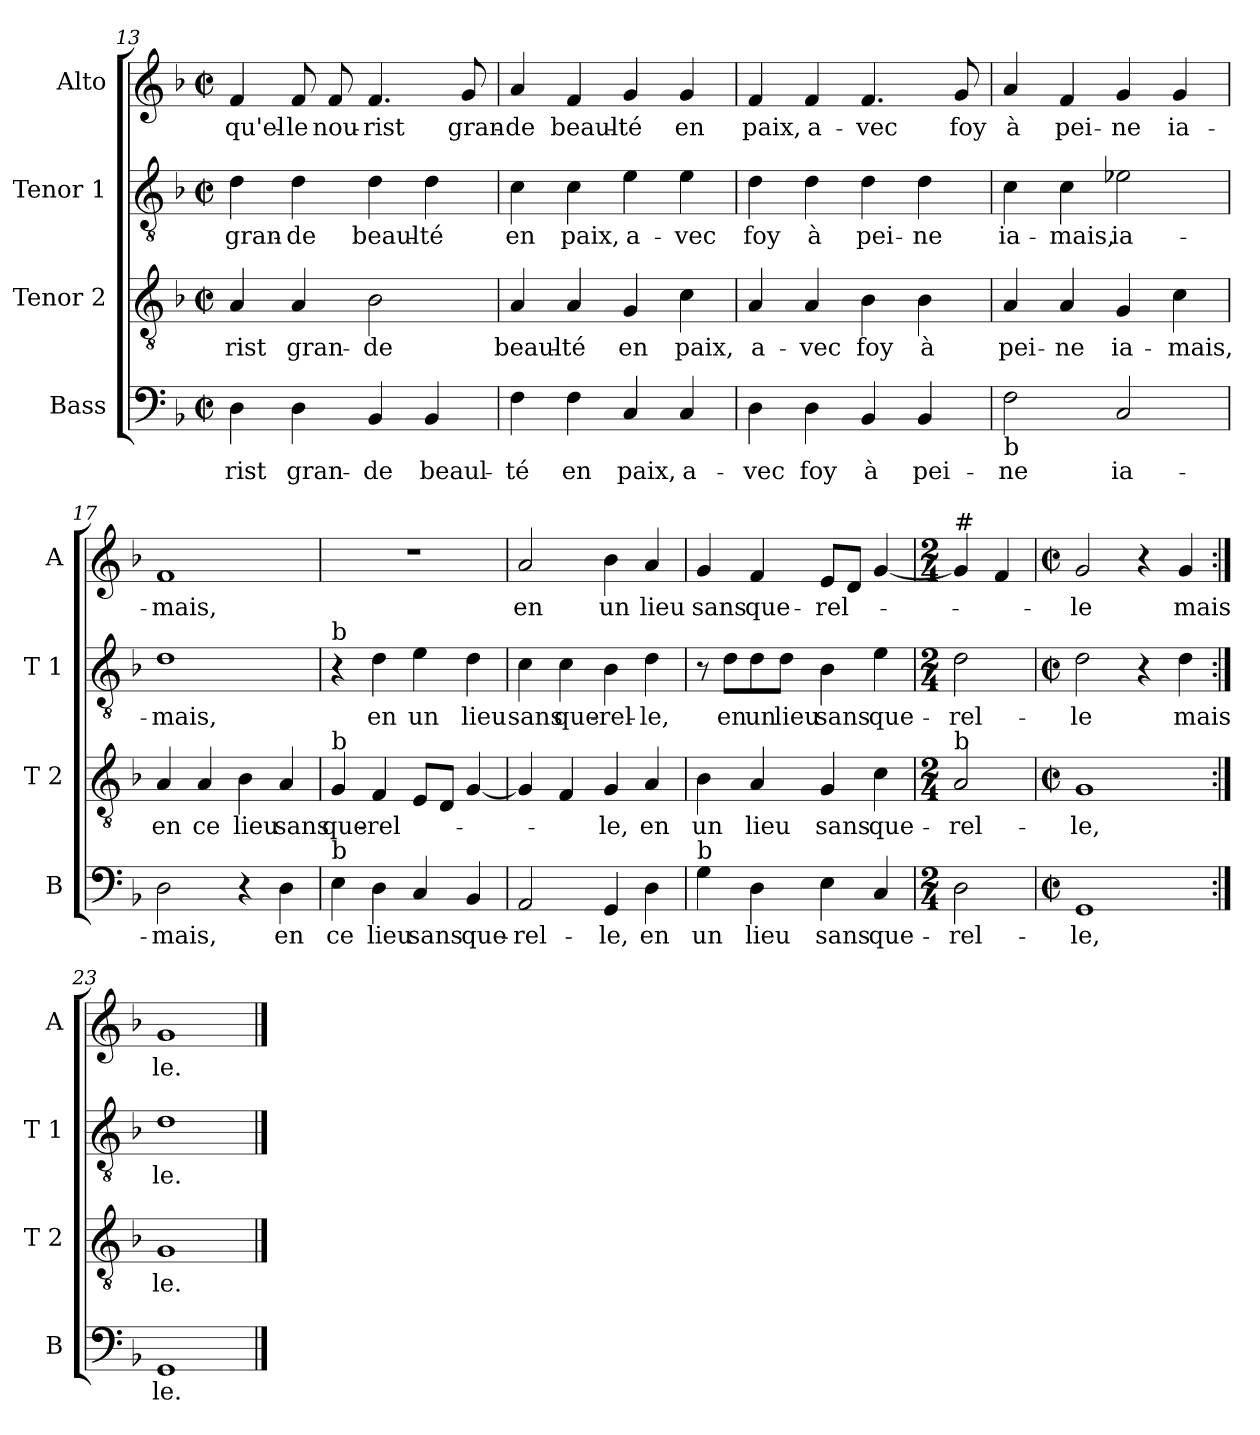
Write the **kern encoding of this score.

**kern	**text	**kern	**text	**kern	**text	**kern	**text
*part4	*part4	*part3	*part3	*part2	*part2	*part1	*part1
*staff4	*staff4	*staff3	*staff3	*staff2	*staff2	*staff1	*staff1
*I"Bass	*	*I"Tenor 2	*	*I"Tenor 1	*	*I"Alto	*
*I'B	*	*I'T 2	*	*I'T 1	*	*I'A	*
*clefF4	*	*clefGv2	*	*clefGv2	*	*clefG2	*
*k[b-]	*	*k[b-]	*	*k[b-]	*	*k[b-]	*
*F:	*	*F:	*	*F:	*	*F:	*
*M2/2	*	*M2/2	*	*M2/2	*	*M2/2	*
*met(c|)	*	*met(c|)	*	*met(c|)	*	*met(c|)	*
=13	=13	=13	=13	=13	=13	=13	=13
!	!LO:LY:b	!	!LO:LY:b	!	!LO:LY:b	!	!LO:LY:b
4D\	-rist	4A/	-rist	4d\	gran-	4f/	qu'el-
!	!LO:LY:b	!	!LO:LY:b	!	!LO:LY:b	!	!LO:LY:b
4D\	gran-	4A/	gran-	4d\	-de	8f/	-le
!	!	!	!	!	!	!	!LO:LY:b
.	.	.	.	.	.	8f/	nou-
!	!LO:LY:b	!	!LO:LY:b	!	!LO:LY:b	!	!LO:LY:b
4BB-/	-de	2B-\	-de	4d\	beaul-	4.f/	-rist
!	!LO:LY:b	!	!	!	!LO:LY:b	!	!
4BB-/	beaul-	.	.	4d\	-té	.	.
!	!	!	!	!	!	!	!LO:LY:b
.	.	.	.	.	.	8g/	gran-
!!LO:LB:g=z
=14	=14	=14	=14	=14	=14	=14	=14
!	!LO:LY:b	!	!LO:LY:b	!	!LO:LY:b	!	!LO:LY:b
4F\	-té	4A/	beaul-	4c\	en	4a/	-de
!	!LO:LY:b	!	!LO:LY:b	!	!LO:LY:b	!	!LO:LY:b
4F\	en	4A/	-té	4c\	paix,	4f/	beaul-
!	!LO:LY:b	!	!LO:LY:b	!	!LO:LY:b	!	!LO:LY:b
4C/	paix,	4G/	en	4e\	a-	4g/	-té
!	!LO:LY:b	!	!LO:LY:b	!	!LO:LY:b	!	!LO:LY:b
4C/	a-	4c\	paix,	4e\	-vec	4g/	en
=15	=15	=15	=15	=15	=15	=15	=15
!	!LO:LY:b	!	!LO:LY:b	!	!LO:LY:b	!	!LO:LY:b
4D\	-vec	4A/	a-	4d\	foy	4f/	paix,
!	!LO:LY:b	!	!LO:LY:b	!	!LO:LY:b	!	!LO:LY:b
4D\	foy	4A/	-vec	4d\	à	4f/	a-
!	!LO:LY:b	!	!LO:LY:b	!	!LO:LY:b	!	!LO:LY:b
4BB-/	à	4B-\	foy	4d\	pei-	4.f/	-vec
!	!LO:LY:b	!	!LO:LY:b	!	!LO:LY:b	!	!
4BB-/	pei-	4B-\	à	4d\	-ne	.	.
!	!	!	!	!	!	!	!LO:LY:b
.	.	.	.	.	.	8g/	foy
=16	=16	=16	=16	=16	=16	=16	=16
!LO:TX:b:t=b	!	!	!	!	!	!	!
!	!LO:LY:b	!	!LO:LY:b	!	!LO:LY:b	!	!LO:LY:b
2F\	-ne	4A/	pei-	4c\	ia-	4a/	à
!	!	!	!LO:LY:b	!	!LO:LY:b	!	!LO:LY:b
.	.	4A/	-ne	4c\	-mais,	4f/	pei-
!	!LO:LY:b	!	!LO:LY:b	!	!LO:LY:b	!	!LO:LY:b
2C/	ia-	4G/	ia-	2e-X\	ia-	4g/	-ne
!	!	!	!LO:LY:b	!	!	!	!LO:LY:b
.	.	4c\	-mais,	.	.	4g/	ia-
=17	=17	=17	=17	=17	=17	=17	=17
!	!LO:LY:b	!	!LO:LY:b	!	!LO:LY:b	!	!LO:LY:b
2D\	-mais,	4A/	en	1d	-mais,	1f	-mais,
!	!	!	!LO:LY:b	!	!	!	!
.	.	4A/	ce	.	.	.	.
!	!	!	!LO:LY:b	!	!	!	!
4r	.	4B-\	lieu	.	.	.	.
!	!LO:LY:b	!	!LO:LY:b	!	!	!	!
4D\	en	4A/	sans	.	.	.	.
=18	=18	=18	=18	=18	=18	=18	=18
!	!	!	!	!LO:TX:a:t=b	!	!	!
!	!	!LO:TX:a:t=b	!	!	!	!	!
!LO:TX:a:t=b	!	!	!	!	!	!	!
!	!LO:LY:b	!	!LO:LY:b	!	!	!	!
4E\	ce	4G/	que-	4r	.	1r	.
!	!LO:LY:b	!	!LO:LY:b	!	!LO:LY:b	!	!
4D\	lieu	4F/	-rel-	4d\	en	.	.
!	!LO:LY:b	!	!	!	!LO:LY:b	!	!
4C/	sans	8E/L	.	4e\	un	.	.
.	.	8D/J	.	.	.	.	.
!	!LO:LY:b	!	!	!	!LO:LY:b	!	!
4BB-/	que-	[4G/	.	4d\	lieu	.	.
!!LO:LB:g=z
=19	=19	=19	=19	=19	=19	=19	=19
!	!LO:LY:b	!	!	!	!LO:LY:b	!	!LO:LY:b
2AA/	-rel-	4G/]	.	4c\	sans	2a/	en
!	!	!	!	!	!LO:LY:b	!	!
.	.	4F/	.	4c\	que-	.	.
!	!LO:LY:b	!	!LO:LY:b	!	!LO:LY:b	!	!LO:LY:b
4GG/	-le,	4G/	-le,	4B-\	-rel-	4b-\	un
!	!LO:LY:b	!	!LO:LY:b	!	!LO:LY:b	!	!LO:LY:b
4D\	en	4A/	en	4d\	-le,	4a/	lieu
=20	=20	=20	=20	=20	=20	=20	=20
!LO:TX:a:t=b	!	!	!	!	!	!	!
!	!LO:LY:b	!	!LO:LY:b	!	!	!	!LO:LY:b
4G\	un	4B-\	un	8r	.	4g/	sans
!	!	!	!	!	!LO:LY:b	!	!
.	.	.	.	8d\L	en	.	.
!	!LO:LY:b	!	!LO:LY:b	!	!LO:LY:b	!	!LO:LY:b
4D\	lieu	4A/	lieu	8d\	un	4f/	que-
!	!	!	!	!	!LO:LY:b	!	!
.	.	.	.	8d\J	lieu	.	.
!	!LO:LY:b	!	!LO:LY:b	!	!LO:LY:b	!	!LO:LY:b
4E\	sans	4G/	sans	4B-\	sans	8e/L	-rel-
.	.	.	.	.	.	8d/J	.
!	!LO:LY:b	!	!LO:LY:b	!	!LO:LY:b	!	!
4C/	que-	4c\	que-	4e\	que-	[4g/	.
=21	=21	=21	=21	=21	=21	=21	=21
*M2/4	*	*M2/4	*	*M2/4	*	*M2/4	*
!	!	!	!	!	!	!LO:TX:a:t=#	!
!	!	!LO:TX:a:t=b	!	!	!	!	!
!	!LO:LY:b	!	!LO:LY:b	!	!LO:LY:b	!	!
2D\	-rel-	2A/	-rel-	2d\	-rel-	4g/]	.
.	.	.	.	.	.	4f/	.
=22	=22	=22	=22	=22	=22	=22	=22
*M2/2	*	*M2/2	*	*M2/2	*	*M2/2	*
*met(c|)	*	*met(c|)	*	*met(c|)	*	*met(c|)	*
!	!LO:LY:b	!	!LO:LY:b	!	!LO:LY:b	!	!LO:LY:b
1GG	-le,	1G	-le,	2d\	-le	2g/	-le
.	.	.	.	4r	.	4r	.
!	!	!	!	!	!LO:LY:b	!	!LO:LY:b
.	.	.	.	4d\	mais	4g/	mais
=23:|!	=23:|!	=23:|!	=23:|!	=23:|!	=23:|!	=23:|!	=23:|!
!	!LO:LY:b	!	!LO:LY:b	!	!LO:LY:b	!	!LO:LY:b
1GG	le.	1G	le.	1d	le.	1g	le.
==	==	==	==	==	==	==	==
*-	*-	*-	*-	*-	*-	*-	*-
